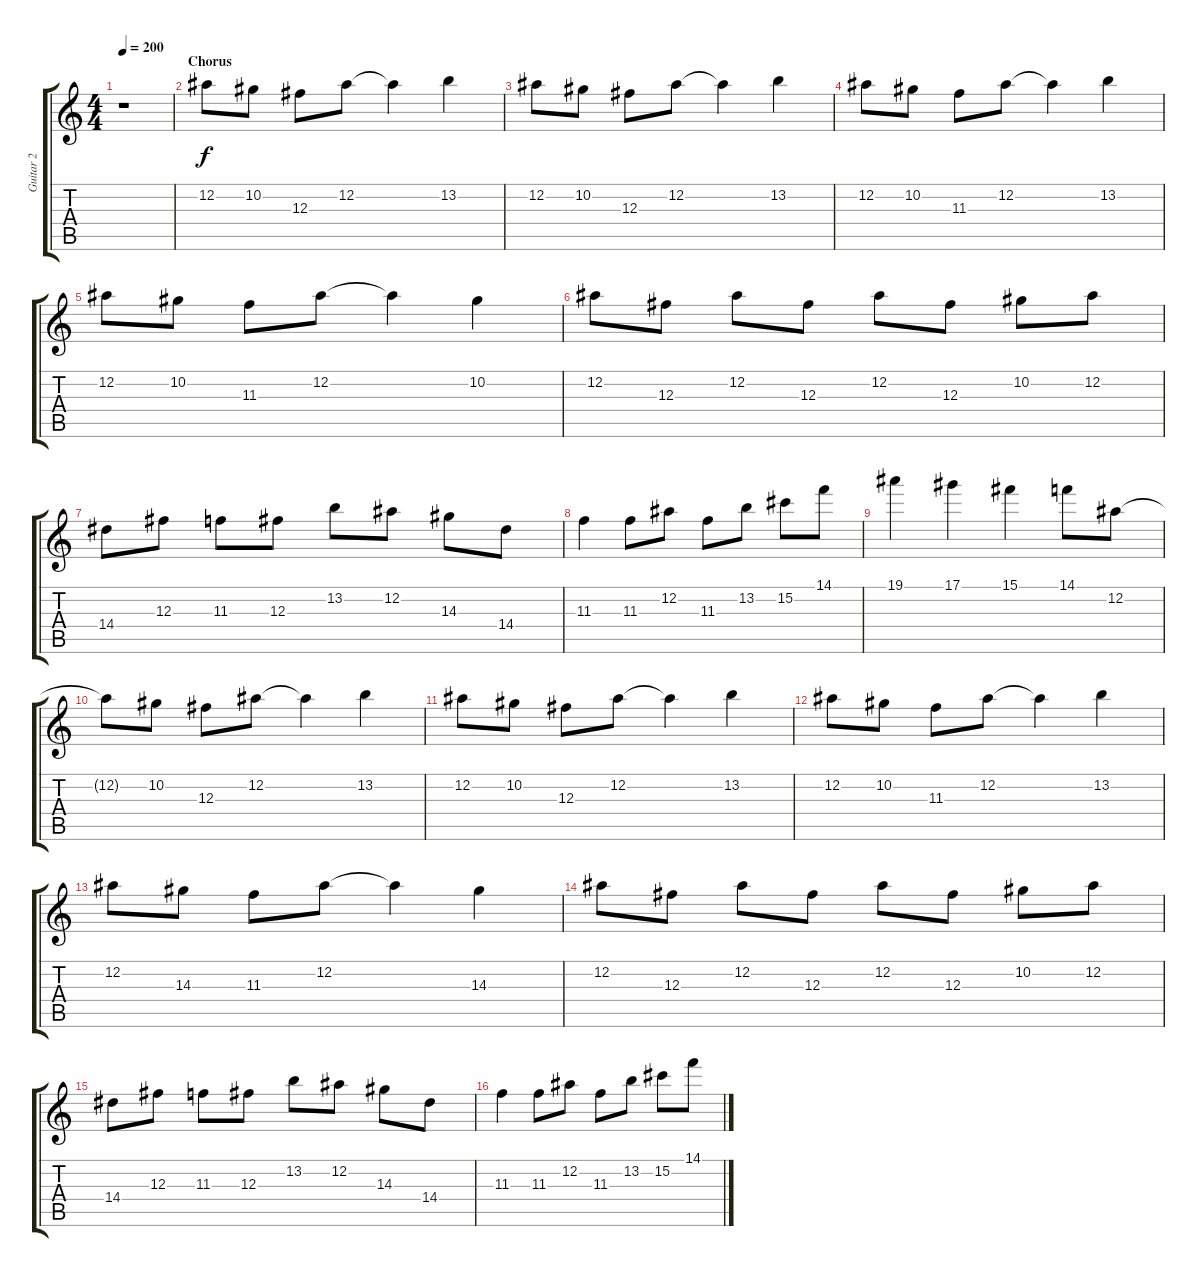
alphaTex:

\track ("Guitar 2" "Guitar 2") {instrument overdrivenguitar}
\staff {score tabs}
\tuning (Eb4 Bb3 Gb3 Db3 Ab2 Eb2) {hide}
\ts (4 4)
\tempo 200
\clef g2
\ks c
r.1{dy f} |
\section ("" "Chorus")
12.2.8 10.2.8 12.3.8 12.2.8 12.2{t}.4 13.2.4 |
12.2.8 10.2.8 12.3.8 12.2.8 12.2{t}.4 13.2.4 |
12.2.8 10.2.8 11.3.8 12.2.8 12.2{t}.4 13.2.4 |
12.2.8 10.2.8 11.3.8 12.2.8 12.2{t}.4 10.2.4 |
12.2.8 12.3.8 12.2.8 12.3.8 12.2.8 12.3.8 10.2.8 12.2.8 |
14.4.8 12.3.8 11.3.8 12.3.8 13.2.8 12.2.8 14.3.8 14.4.8 |
11.3.4 11.3.8 12.2.8 11.3.8 13.2.8 15.2.8 14.1.8 |
19.1.4 17.1.4 15.1.4 14.1.8 12.2.8 |
12.2{t}.8 10.2.8 12.3.8 12.2.8 12.2{t}.4 13.2.4 |
12.2.8 10.2.8 12.3.8 12.2.8 12.2{t}.4 13.2.4 |
12.2.8 10.2.8 11.3.8 12.2.8 12.2{t}.4 13.2.4 |
12.2.8 14.3.8 11.3.8 12.2.8 12.2{t}.4 14.3.4 |
12.2.8 12.3.8 12.2.8 12.3.8 12.2.8 12.3.8 10.2.8 12.2.8 |
14.4.8 12.3.8 11.3.8 12.3.8 13.2.8 12.2.8 14.3.8 14.4.8 |
11.3.4 11.3.8 12.2.8 11.3.8 13.2.8 15.2.8 14.1.8
